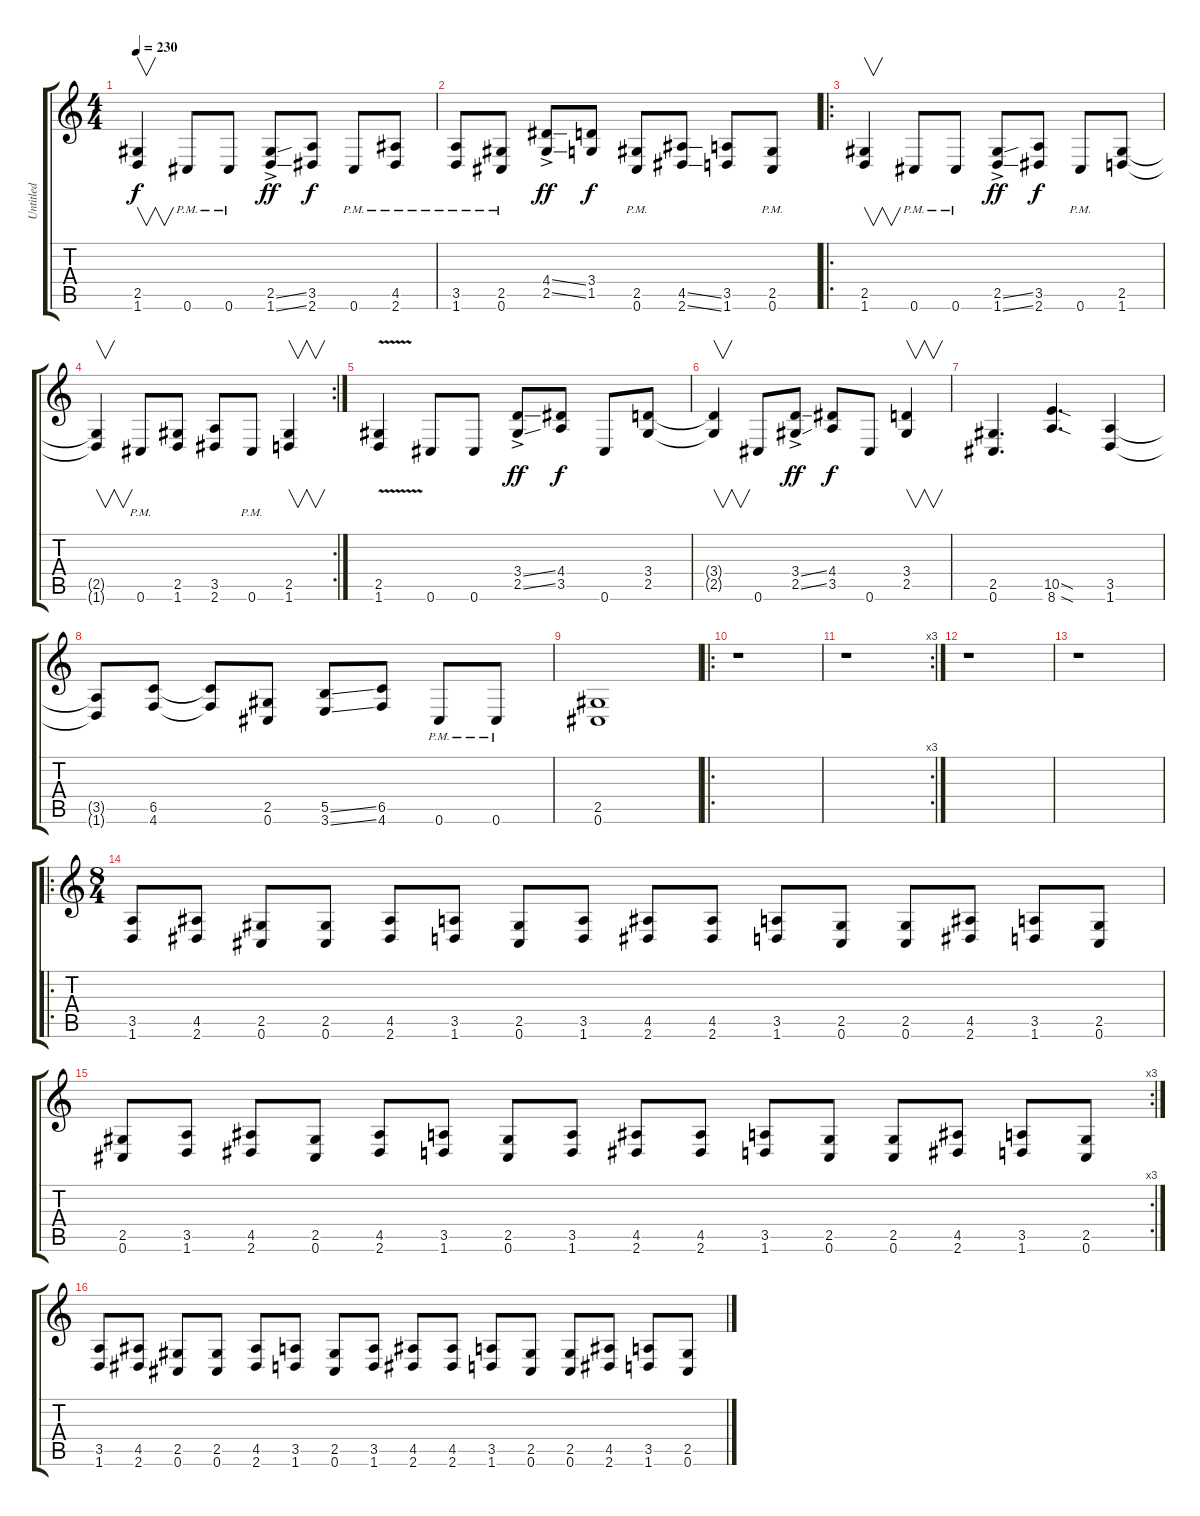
\track ("Untitled" "Untitled") {instrument distortionguitar}
\staff {score tabs}
\tuning (Db4 Ab3 E3 B2 Gb2 Db2) {hide}
\ts (4 4)
\tempo 230
\clef g2
\ks c
(2.5 1.6).4{v dy f} 0.6{pm}.8 0.6{pm}.8 (2.5{ss ac} 1.6{ss ac}).8{dy ff} (3.5 2.6).8{dy f} 0.6{pm}.8 (4.5{pm} 2.6{pm}).8 |
(3.5{pm} 1.6{pm}).8 (2.5{pm} 0.6{pm}).8 (4.4{ss ac} 2.5{ss ac}).8{dy ff} (3.4 1.5).8{dy f} (2.5{pm} 0.6{pm}).8 (4.5{ss} 2.6{ss}).8 (3.5 1.6).8 (2.5{pm} 0.6{pm}).8 |
\ro
(2.5 1.6).4{v} 0.6{pm}.8 0.6{pm}.8 (2.5{ss ac} 1.6{ss ac}).8{dy ff} (3.5 2.6).8{dy f} 0.6{pm}.8 (2.5 1.6).8 |
\rc 2
(2.5{t} 1.6{t}).4{v} 0.6{pm}.8 (2.5 1.6).8 (3.5 2.6).8 0.6{pm}.8 (2.5 1.6).4{v} |
(2.5{v} 1.6{v}).4 0.6.8 0.6.8 (3.4{ss ac} 2.5{ss ac}).8{dy ff} (4.4 3.5).8{dy f} 0.6.8 (3.4 2.5).8 |
(3.4{t} 2.5{t}).4{v} 0.6.8 (3.4{ss ac} 2.5{ss ac}).8{dy ff} (4.4 3.5).8{dy f} 0.6.8 (3.4 2.5).4{v} |
(2.5 0.6).4{d} (10.5{sod} 8.6{sod}).4{d} (3.5 1.6).4 |
(3.5{t} 1.6{t}).8 (6.5 4.6).8 (6.5{t} 4.6{t}).8 (2.5 0.6).8 (5.5{ss} 3.6{ss}).8 (6.5 4.6).8 0.6{pm}.8 0.6{pm}.8 |
(2.5 0.6).1 |
\ro
r.1 |
\rc 3
r.1 |
r.1 |
r.1 |
\ro
\ts (8 4)
(3.5 1.6).8 (4.5 2.6).8 (2.5 0.6).8 (2.5 0.6).8 (4.5 2.6).8 (3.5 1.6).8 (2.5 0.6).8 (3.5 1.6).8 (4.5 2.6).8 (4.5 2.6).8 (3.5 1.6).8 (2.5 0.6).8 (2.5 0.6).8 (4.5 2.6).8 (3.5 1.6).8 (2.5 0.6).8 |
\rc 3
(2.5 0.6).8 (3.5 1.6).8 (4.5 2.6).8 (2.5 0.6).8 (4.5 2.6).8 (3.5 1.6).8 (2.5 0.6).8 (3.5 1.6).8 (4.5 2.6).8 (4.5 2.6).8 (3.5 1.6).8 (2.5 0.6).8 (2.5 0.6).8 (4.5 2.6).8 (3.5 1.6).8 (2.5 0.6).8 |
(3.5 1.6).8 (4.5 2.6).8 (2.5 0.6).8 (2.5 0.6).8 (4.5 2.6).8 (3.5 1.6).8 (2.5 0.6).8 (3.5 1.6).8 (4.5 2.6).8 (4.5 2.6).8 (3.5 1.6).8 (2.5 0.6).8 (2.5 0.6).8 (4.5 2.6).8 (3.5 1.6).8 (2.5 0.6).8
